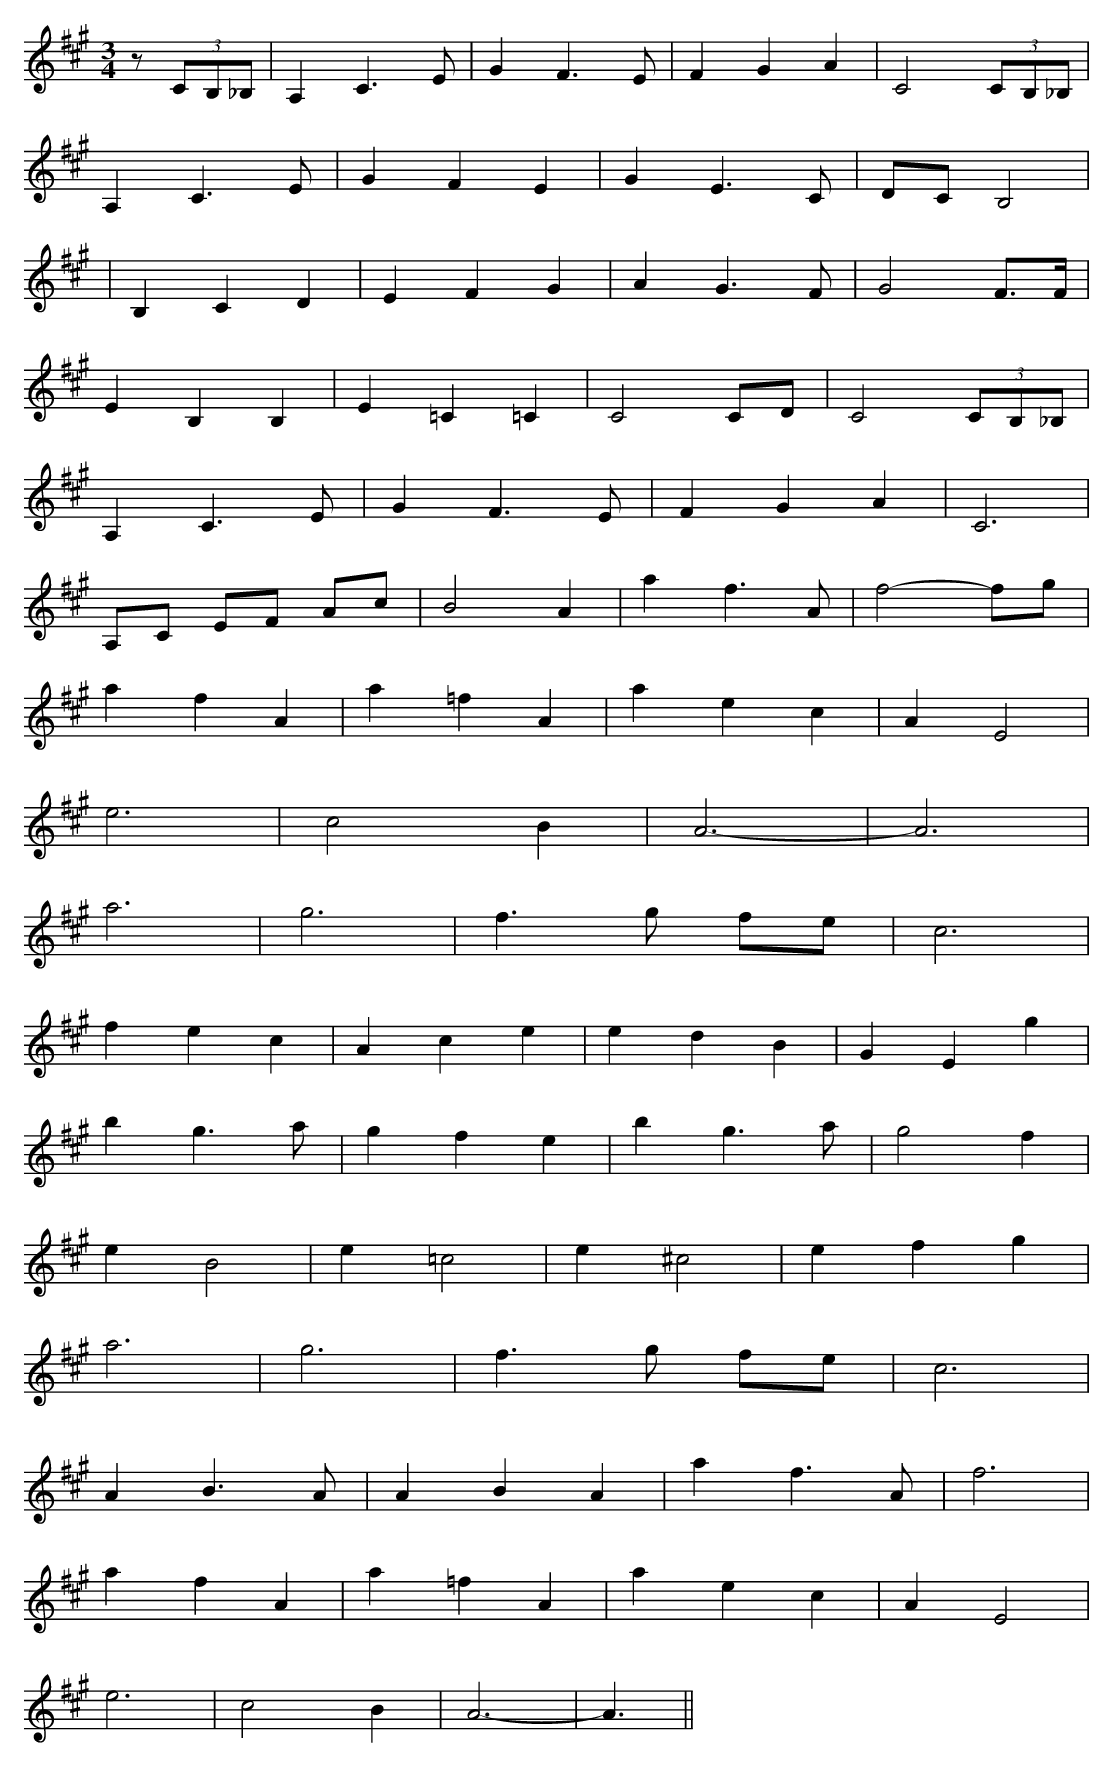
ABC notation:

X:1
M:3/4
K:A
z (3CB,_B, |A,2C3E|G2F3E|F2G2A2|C4 (3CB,_B, |
A,2C3E|G2F2E2|G2E3C|DCB,4|
| B,2C2D2| E2 F2G2| A2G3F| G4F3/2F/2|
 E2B,2B,2|E2=C2=C2|C4CD|C4(3CB,_B,|
A,2C3E|G2F3E|F2G2A2|C6|
A,C EF Ac|B4A2|a2f3 A|f4-fg|
a2f2A2|a2=f2A2|a2e2c2|A2E4|
e6|c4B2|A6-|A6|
a6|g6|f3g fe|c6|
f2e2c2|A2c2e2|e2d2B2|G2E2g2|
b2g3a|g2f2 e2|b2g3a|g4f2|
e2B4|e2=c4|e2^c4|e2f2g2|
a6|g6|f3g fe|c6|
A2B3A|A2B2A2|a2f3A|f6|
a2f2A2|a2 =f2A2|a2e2 c2|A2E4|
e6|c4B2 | A6-|A3 ||
